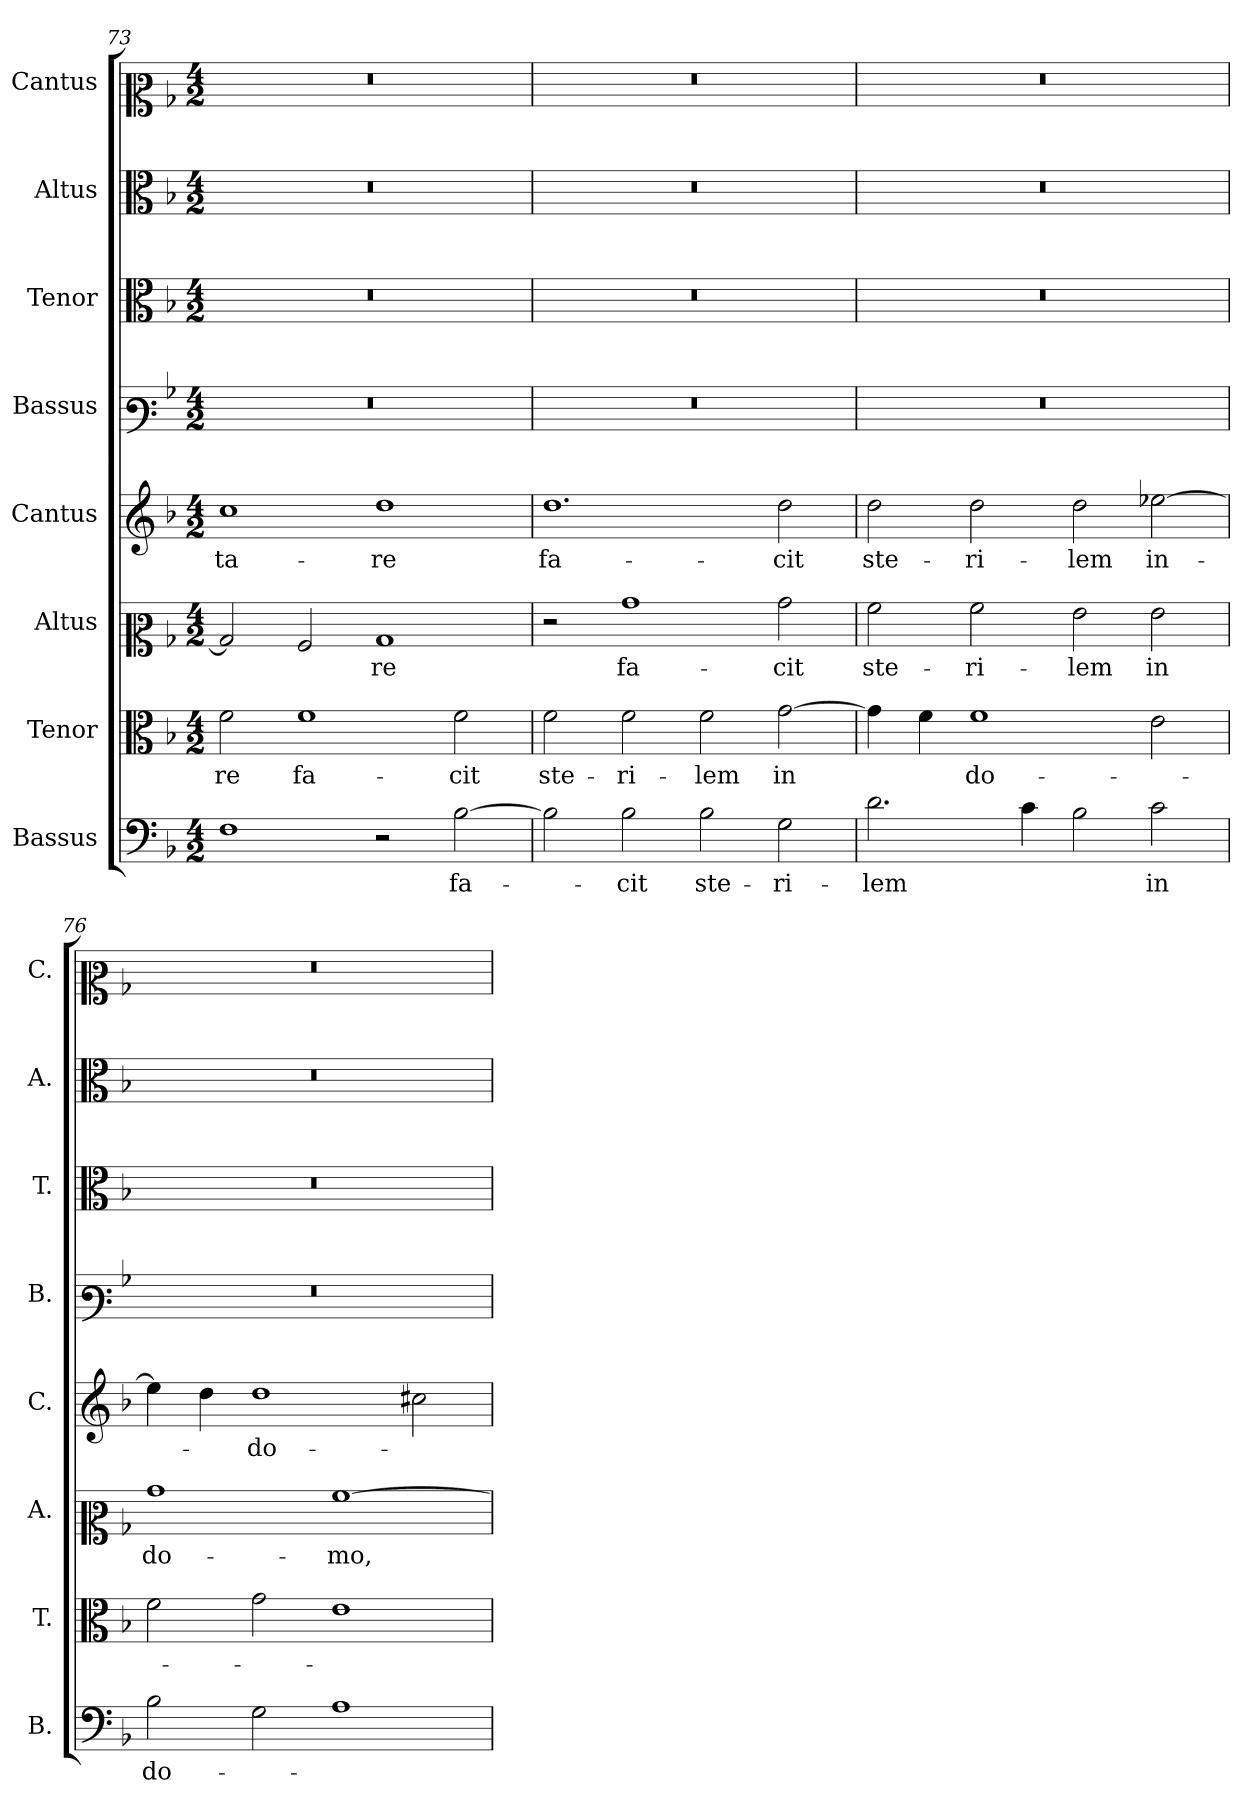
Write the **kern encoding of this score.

**kern	**text	**kern	**text	**kern	**text	**kern	**text	**kern	**kern	**kern	**kern
*part8	*part8	*part7	*part7	*part6	*part6	*part5	*part5	*part4	*part3	*part2	*part1
*staff8	*staff8	*staff7	*staff7	*staff6	*staff6	*staff5	*staff5	*staff4	*staff3	*staff2	*staff1
*I"Bassus	*	*I"Tenor	*	*I"Altus	*	*I"Cantus	*	*I"Bassus	*I"Tenor	*I"Altus	*I"Cantus
*I'B.	*	*I'T.	*	*I'A.	*	*I'C.	*	*I'B.	*I'T.	*I'A.	*I'C.
!!LO:PB:g=z
*clefF4	*	*clefC3	*	*clefC2	*	*clefG2	*	*clefF3	*clefC3	*clefC3	*clefC2
*k[b-]	*	*k[b-]	*	*k[b-]	*	*k[b-]	*	*k[b-]	*k[b-]	*k[b-]	*k[b-]
*M4/2	*	*M4/2	*	*M4/2	*	*M4/2	*	*M4/2	*M4/2	*M4/2	*M4/2
=73	=73	=73	=73	=73	=73	=73	=73	=73	=73	=73	=73
!	!	!	!LO:LY:b	!	!	!	!LO:LY:b	!	!	!	!
1F	.	2f\	-re	2B-/]	.	1cc	-ta-	0r	0r	0r	0r
!	!	!	!LO:LY:b	!	!	!	!	!	!	!	!
.	.	1f	fa-	2A/	.	.	.	.	.	.	.
!	!	!	!	!	!LO:LY:b	!	!LO:LY:b	!	!	!	!
2r	.	.	.	1B-	-re	1dd	-re	.	.	.	.
!	!LO:LY:b	!	!LO:LY:b	!	!	!	!	!	!	!	!
[2B-\	fa-	2f\	-cit	.	.	.	.	.	.	.	.
=74	=74	=74	=74	=74	=74	=74	=74	=74	=74	=74	=74
!	!	!	!LO:LY:b	!	!	!	!LO:LY:b	!	!	!	!
2B-\]	.	2f\	ste-	2r	.	1.dd	fa-	0r	0r	0r	0r
!	!LO:LY:b	!	!LO:LY:b	!	!LO:LY:b	!	!	!	!	!	!
2B-\	cit	2f\	-ri-	1b-	fa-	.	.	.	.	.	.
!	!LO:LY:b	!	!LO:LY:b	!	!	!	!	!	!	!	!
2B-\	ste-	2f\	-lem	.	.	.	.	.	.	.	.
!	!LO:LY:b	!	!LO:LY:b	!	!LO:LY:b	!	!LO:LY:b	!	!	!	!
2G\	-ri-	[2g\	in	2b-\	-cit	2dd\	-cit	.	.	.	.
=75	=75	=75	=75	=75	=75	=75	=75	=75	=75	=75	=75
!	!LO:LY:b	!	!	!	!LO:LY:b	!	!LO:LY:b	!	!	!	!
2.d\	-lem	4g\]	.	2a\	ste-	2dd\	ste-	0r	0r	0r	0r
.	.	4f\	.	.	.	.	.	.	.	.	.
!	!	!	!LO:LY:b	!	!LO:LY:b	!	!LO:LY:b	!	!	!	!
.	.	1f	do-	2a\	-ri-	2dd\	-ri-	.	.	.	.
4c\	.	.	.	.	.	.	.	.	.	.	.
!	!	!	!	!	!LO:LY:b	!	!LO:LY:b	!	!	!	!
2B-\	.	.	.	2g\	-lem	2dd\	-lem	.	.	.	.
!	!LO:LY:b	!	!	!	!LO:LY:b	!	!LO:LY:b	!	!	!	!
2c\	in	2e\	.	2g\	in	[2ee-X\	in-	.	.	.	.
=76	=76	=76	=76	=76	=76	=76	=76	=76	=76	=76	=76
!	!LO:LY:b	!	!	!	!LO:LY:b	!	!	!	!	!	!
2B-\	do-	2f\	.	1b-	do-	4ee-\]	.	0r	0r	0r	0r
.	.	.	.	.	.	4dd\	.	.	.	.	.
!	!	!	!	!	!	!	!LO:LY:b	!	!	!	!
2G\	.	2g\	.	.	.	1dd	-do-	.	.	.	.
!	!	!	!	!	!LO:LY:b	!	!	!	!	!	!
1A	.	1e	.	[1a	-mo,	.	.	.	.	.	.
.	.	.	.	.	.	2cc#i\	.	.	.	.	.
=	=	=	=	=	=	=	=	=	=	=	=
*-	*-	*-	*-	*-	*-	*-	*-	*-	*-	*-	*-
